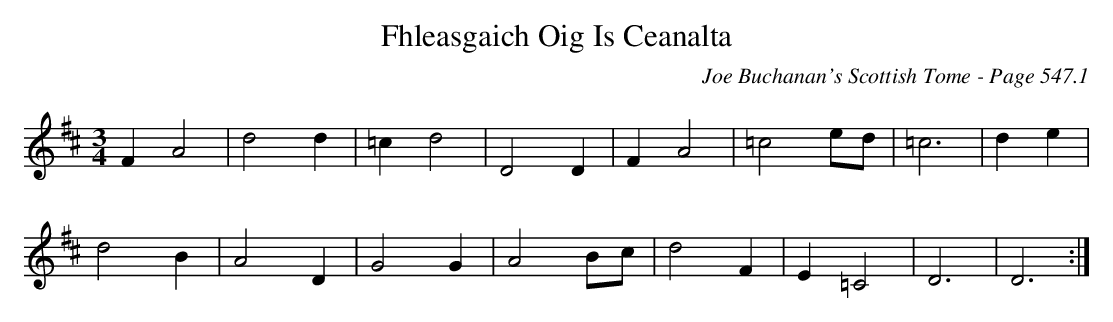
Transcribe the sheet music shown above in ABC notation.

X:1
T:Fhleasgaich Oig Is Ceanalta
C:Joe Buchanan's Scottish Tome - Page 547.1
L:1/4
M:3/4
K:D
F A2 | d2 d | =c d2 | D2 D | F A2 | =c2 e/d/ | =c3 | d e |
d2 B | A2 D | G2 G | A2 B/c/ | d2 F | E =C2 | D3 | D3 :|
